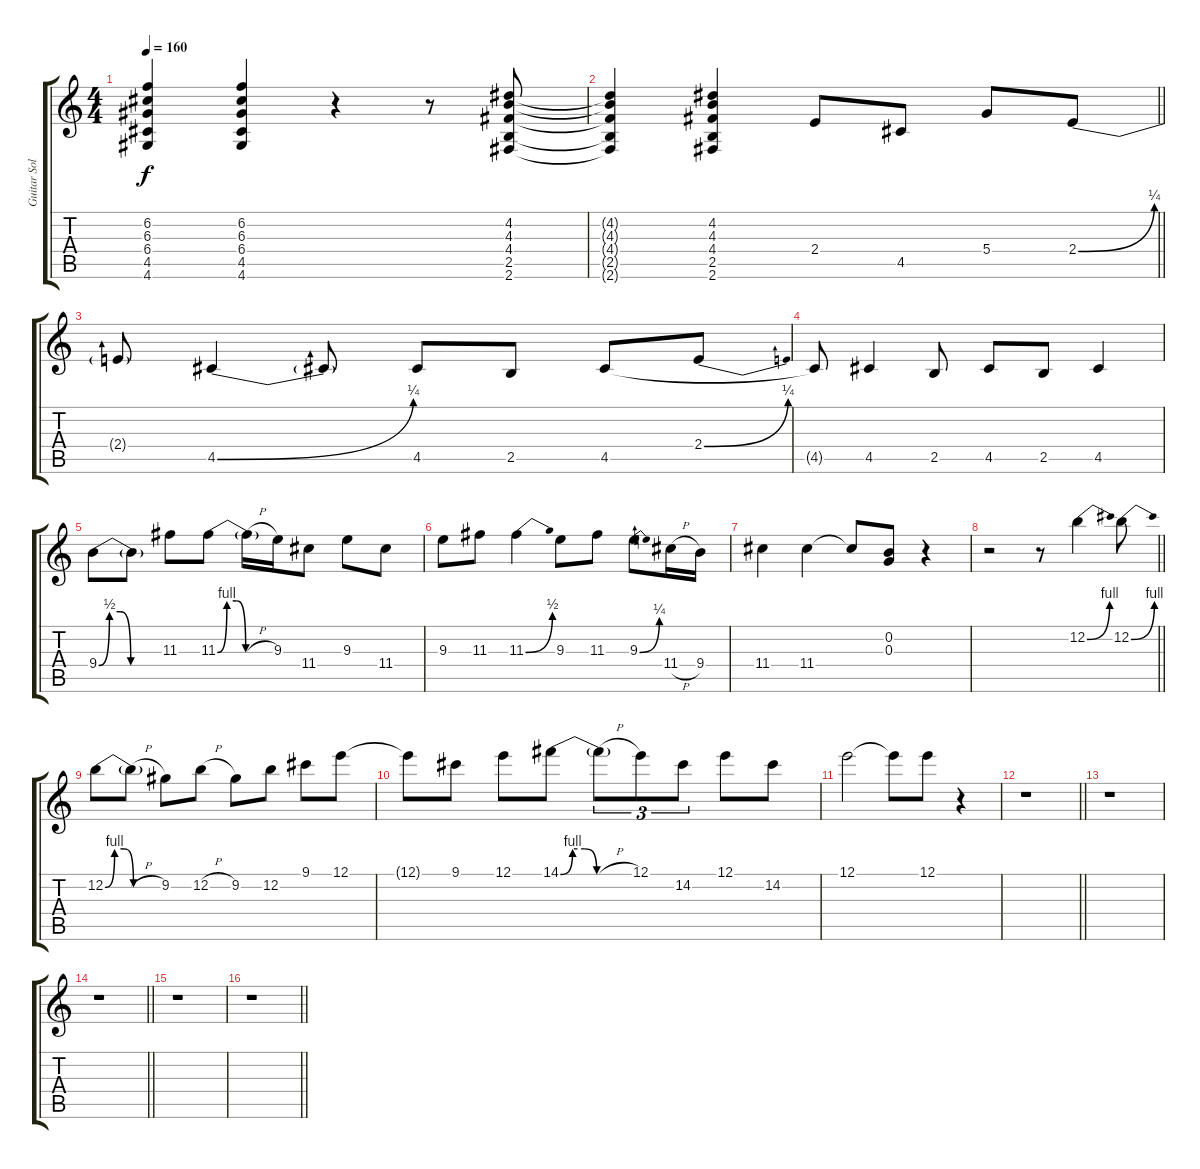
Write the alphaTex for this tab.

\track ("Guitar Solo" "Guitar Sol") {instrument distortionguitar}
\staff {score tabs}
\tuning (E4 B3 G3 D3 A2 E2) {hide}
\ts (4 4)
\tempo 160
\clef g2
\ks c
(6.2 6.3 6.4 4.5 4.6).4{dy f} (6.2 6.3 6.4 4.5 4.6).4 r.4 r.8 (4.2 4.3 4.4 2.5 2.6).8 |
\barLineRight lightlight
(4.2{t} 4.3{t} 4.4{t} 2.5{t} 2.6{t}).4 (4.2 4.3 4.4 2.5 2.6).4 2.4.8 4.5.8 5.4.8 2.4{be (bend 0 0 60 1)}.8 |
\section ("" "")
2.4{t}.8 4.5{be (bend 0 0 60 1)}.4 4.5{t}.8 4.5.8 2.5.8 4.5.8 2.4{be (bend 0 0 60 1)}.8 |
4.5{t}.8 4.5.4 2.5.8 4.5.8 2.5.8 4.5.4 |
9.4{be (custom 0 0 10 2 20 2 30 0 60 0)}.8 9.4{t}.8 11.3.8 11.3{be (custom 0 0 10 4 20 4 30 0 60 0)}.8 11.3{h t}.16 9.3.16 11.4.8 9.3.8 11.4.8 |
9.3.8 11.3.8 11.3{be (bend 0 0 60 2)}.4 9.3.8 11.3.8 9.3{be (bend 0 0 60 1)}.8 11.4{h}.16 9.4.16 |
11.4.4 11.4.4 11.4{t}.8 (0.2 0.3).8 r.4 |
\barLineRight lightlight
r.2 r.8 12.2{be (bend 0 0 60 4)}.4 12.2{be (bend 0 0 60 4)}.8 |
12.2{be (custom 0 0 10 4 20 4 30 0 60 0)}.8 12.2{h t}.8 9.2.8 12.2{h}.8 9.2.8 12.2.8 9.1.8 12.1.8 |
12.1{t}.8 9.1.8 12.1.8 14.1{be (custom 0 0 10 4 20 4 30 0 60 0)}.8 14.1{h t}.8{tu (3 2)} 12.1.8{tu (3 2)} 14.2.8{tu (3 2)} 12.1.8 14.2.8 |
12.1.2 12.1{t}.8 12.1.8 r.4 |
\barLineRight lightlight
r.1 |
r.1 |
\barLineRight lightlight
r.1 |
\section ("" "")
r.1 |
\barLineRight lightlight
r.1
